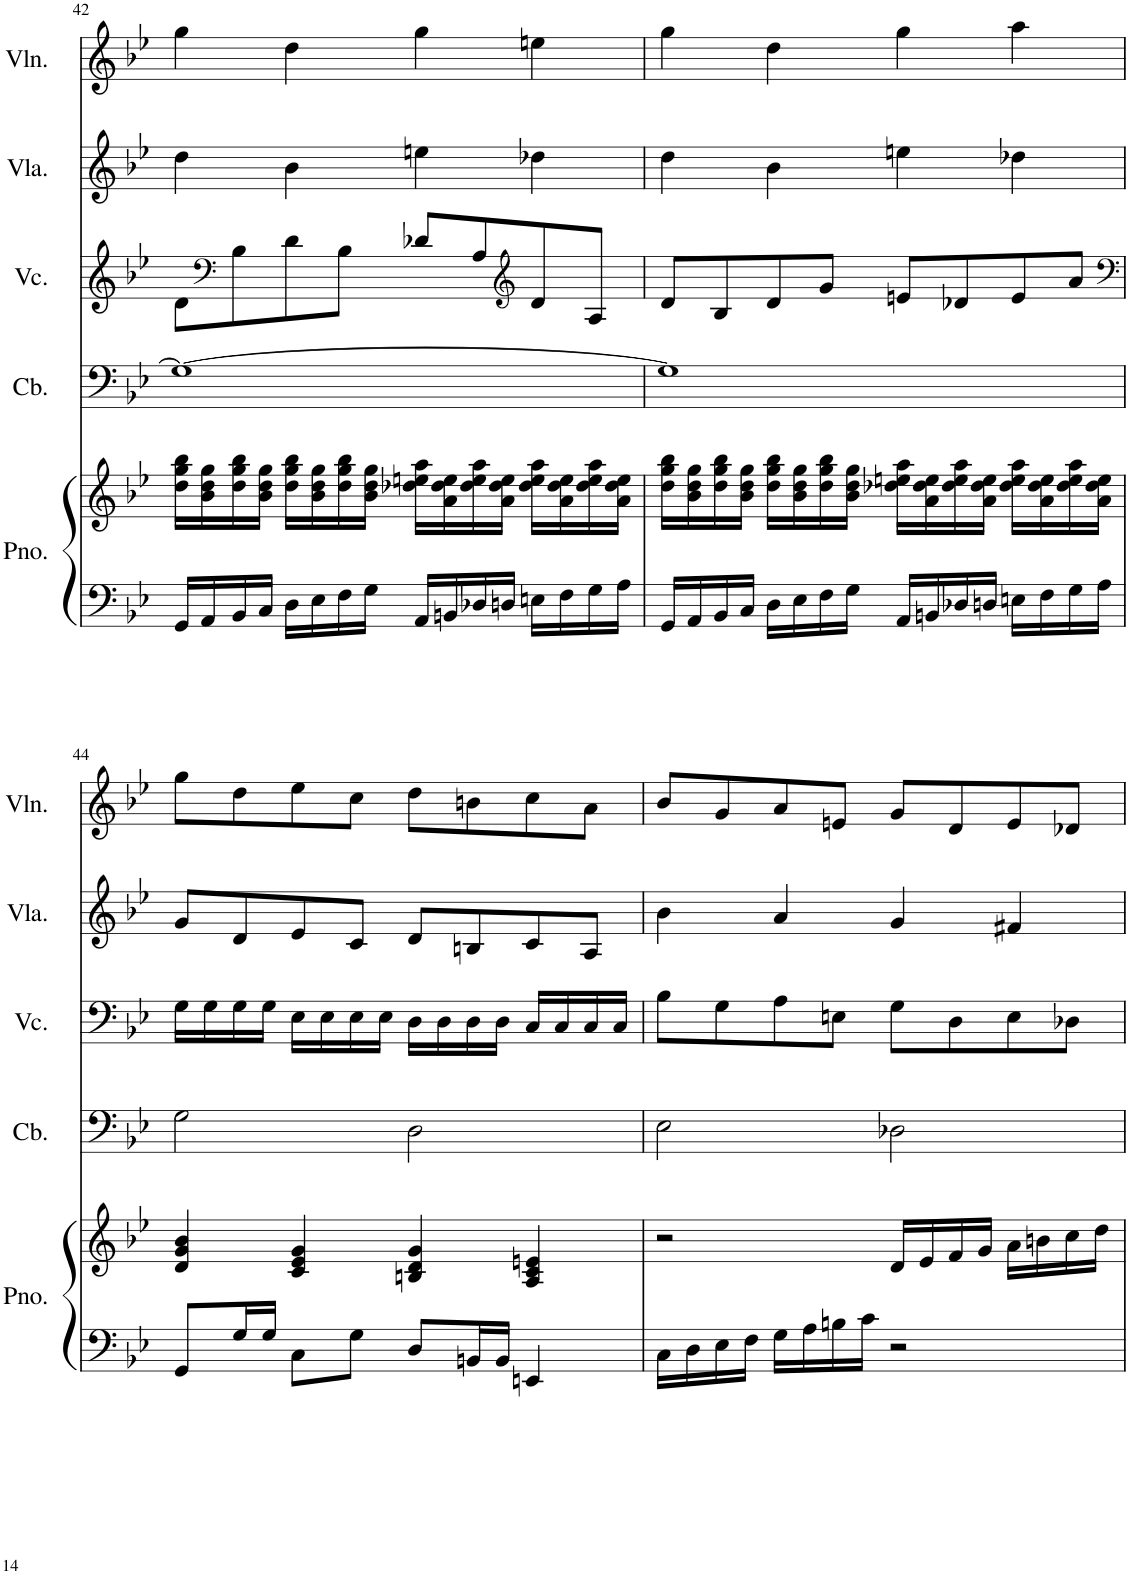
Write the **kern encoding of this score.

**kern	**kern	**kern	**kern	**kern	**kern
*part5	*part5	*part4	*part3	*part2	*part1
*staff6	*staff5	*staff4	*staff3	*staff2	*staff1
*I"Piano, Piano	*	*I"Contrabass	*I"Violoncello	*I"Viola	*I"Violin
*I'Pno.	*	*I'Cb.	*I'Vc.	*I'Vla.	*I'Vln.
!!LO:PB:g=z
*clefF4	*clefG2	*clefF4	*clefG2	*clefG2	*clefG2
*	*	*Trd7c12	*	*	*
*k[b-e-]	*k[b-e-]	*k[b-e-]	*k[b-e-]	*k[b-e-]	*k[b-e-]
*M4/4	*M4/4	*M4/4	*M4/4	*M4/4	*M4/4
=42	=42	=42	=42	=42	=42
16GG/LL	16dd\ 16gg\ 16bb-\LL	1G_	8d\L	4dd\	4gg\
16AA/	16b-\ 16dd\ 16gg\	.	.	.	.
*	*	*	*clefF4	*	*
16BB-/	16dd\ 16gg\ 16bb-\	.	8B-\	.	.
16C/JJ	16b-\ 16dd\ 16gg\JJ	.	.	.	.
16D\LL	16dd\ 16gg\ 16bb-\LL	.	8d\	4b-\	4dd\
16E-\	16b-\ 16dd\ 16gg\	.	.	.	.
16F\	16dd\ 16gg\ 16bb-\	.	8B-\J	.	.
16G\JJ	16b-\ 16dd\ 16gg\JJ	.	.	.	.
16AA/LL	16dd-X\ 16een\ 16aa\LL	.	8d-X/L	4een\	4gg\
16BBn/	16a\ 16dd-\ 16ee\	.	.	.	.
16D-X/	16dd-\ 16ee\ 16aa\	.	8A/	.	.
16Dn/JJ	16a\ 16dd-\ 16ee\JJ	.	.	.	.
*	*	*	*clefG2	*	*
16En\LL	16dd-\ 16ee\ 16aa\LL	.	8d-/	4dd-X\	4een\
16F\	16a\ 16dd-\ 16ee\	.	.	.	.
16G\	16dd-\ 16ee\ 16aa\	.	8A/J	.	.
16A\JJ	16a\ 16dd-\ 16ee\JJ	.	.	.	.
=43	=43	=43	=43	=43	=43
16GG/LL	16dd\ 16gg\ 16bb-\LL	1G]	8d/L	4dd\	4gg\
16AA/	16b-\ 16dd\ 16gg\	.	.	.	.
16BB-/	16dd\ 16gg\ 16bb-\	.	8B-/	.	.
16C/JJ	16b-\ 16dd\ 16gg\JJ	.	.	.	.
16D\LL	16dd\ 16gg\ 16bb-\LL	.	8d/	4b-\	4dd\
16E-\	16b-\ 16dd\ 16gg\	.	.	.	.
16F\	16dd\ 16gg\ 16bb-\	.	8g/J	.	.
16G\JJ	16b-\ 16dd\ 16gg\JJ	.	.	.	.
16AA/LL	16dd-X\ 16een\ 16aa\LL	.	8en/L	4een\	4gg\
16BBn/	16a\ 16dd-\ 16ee\	.	.	.	.
16D-X/	16dd-\ 16ee\ 16aa\	.	8d-X/	.	.
16Dn/JJ	16a\ 16dd-\ 16ee\JJ	.	.	.	.
16En\LL	16dd-\ 16ee\ 16aa\LL	.	8e/	4dd-X\	4aa\
16F\	16a\ 16dd-\ 16ee\	.	.	.	.
16G\	16dd-\ 16ee\ 16aa\	.	8a/J	.	.
16A\JJ	16a\ 16dd-\ 16ee\JJ	.	.	.	.
!!LO:LB:g=z
=44	=44	=44	=44	=44	=44
*	*	*	*clefF4	*	*
8GG/L	4d/ 4g/ 4b-/	2G\	16G\LL	8g/L	8gg\L
.	.	.	16G\	.	.
16G/L	.	.	16G\	8d/	8dd\
16G/JJ	.	.	16G\JJ	.	.
8C\L	4c/ 4e-/ 4g/	.	16E-\LL	8e-/	8ee-\
.	.	.	16E-\	.	.
8G\J	.	.	16E-\	8c/J	8cc\J
.	.	.	16E-\JJ	.	.
8D/L	4Bn/ 4d/ 4g/	2D\	16D\LL	8d/L	8dd\L
.	.	.	16D\	.	.
16BBn/L	.	.	16D\	8Bn/	8bn\
16BB/JJ	.	.	16D\JJ	.	.
4EEn/	4A/ 4c/ 4en/	.	16C/LL	8c/	8cc\
.	.	.	16C/	.	.
.	.	.	16C/	8A/J	8a\J
.	.	.	16C/JJ	.	.
=45	=45	=45	=45	=45	=45
16C\LL	2r	2E-\	8B-\L	4b-\	8b-/L
16D\	.	.	.	.	.
16E-\	.	.	8G\	.	8g/
16F\JJ	.	.	.	.	.
16G\LL	.	.	8A\	4a/	8a/
16A\	.	.	.	.	.
16Bn\	.	.	8En\J	.	8en/J
16c\JJ	.	.	.	.	.
2r	16d/LL	2D-X\	8G\L	4g/	8g/L
.	16e-/	.	.	.	.
.	16f/	.	8D\	.	8d/
.	16g/JJ	.	.	.	.
.	16a\LL	.	8E\	4f#X/	8e/
.	16bn\	.	.	.	.
.	16cc\	.	8D-X\J	.	8d-X/J
.	16dd\JJ	.	.	.	.
=	=	=	=	=	=
*-	*-	*-	*-	*-	*-
